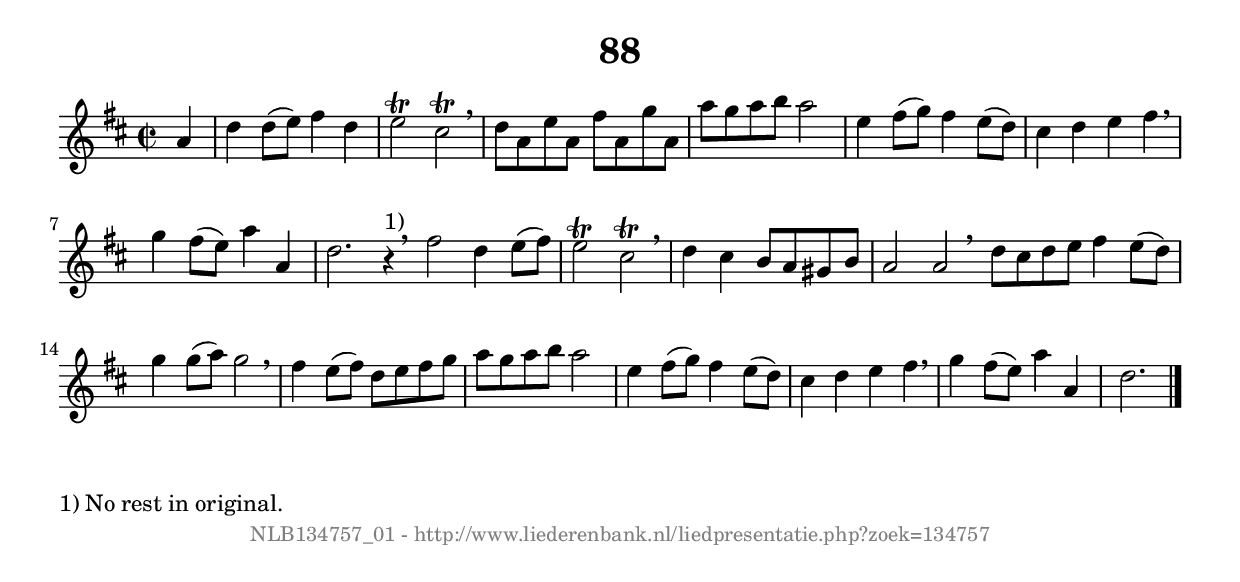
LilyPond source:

%
% produced by wce2krn 1.64 (7 June 2014)
%
\version"2.16"
#(append! paper-alist '(("long" . (cons (* 210 mm) (* 2000 mm)))))
#(set-default-paper-size "long")
sb = {\breathe}
mBreak = {\breathe }
bBreak = {\breathe }
x = {\once\override NoteHead #'style = #'cross }
gl=\glissando
itime={\override Staff.TimeSignature #'stencil = ##f }
ficta = {\once\set suggestAccidentals = ##t}
fine = {\once\override Score.RehearsalMark #'self-alignment-X = #1 \mark \markup {\italic{Fine}}}
dc = {\once\override Score.RehearsalMark #'self-alignment-X = #1 \mark \markup {\italic{D.C.}}}
dcf = {\once\override Score.RehearsalMark #'self-alignment-X = #1 \mark \markup {\italic{D.C. al Fine}}}
dcc = {\once\override Score.RehearsalMark #'self-alignment-X = #1 \mark \markup {\italic{D.C. al Coda}}}
ds = {\once\override Score.RehearsalMark #'self-alignment-X = #1 \mark \markup {\italic{D.S.}}}
dsf = {\once\override Score.RehearsalMark #'self-alignment-X = #1 \mark \markup {\italic{D.S. al Fine}}}
dsc = {\once\override Score.RehearsalMark #'self-alignment-X = #1 \mark \markup {\italic{D.S. al Coda}}}
pv = {\set Score.repeatCommands = #'((volta "1"))}
sv = {\set Score.repeatCommands = #'((volta "2"))}
tv = {\set Score.repeatCommands = #'((volta "3"))}
qv = {\set Score.repeatCommands = #'((volta "4"))}
xv = {\set Score.repeatCommands = #'((volta #f))}
\header{ tagline = ""
title = "88"
}
\score {{
\key d \major
\relative g'
{
\set melismaBusyProperties = #'()
\partial 32*8
\time 2/2
\tempo 4=120
\override Score.MetronomeMark #'transparent = ##t
\override Score.RehearsalMark #'break-visibility = #(vector #t #t #f)
a4 d d8( e) fis4 d e2^\trill cis^\trill \sb d8 a e' a, fis' a, g' a, a' g a b a2 e4 fis8( g) fis4 e8( d) cis4 d e fis \sb g fis8( e) a4 a, d2. r4 ^"1)" \bar ":|:" \bBreak
fis2 d4 e8( fis) e2^\trill cis2^\trill \sb d4 cis b8 a gis b a2 a \bar ":|:" \bBreak
d8 cis d e fis4 e8( d) g4 g8( a) g2 \sb fis4 e8( fis) d e fis g a g a b a2 e4 fis8( g) fis4 e8( d) cis4 d e fis \sb g fis8( e) a4 a, d2. \bar "|."
 }}
 \midi { }
 \layout {
            indent = 0.0\cm
}
}
\markup { \wordwrap-string #" 
1) No rest in original.
"}
\markup { \vspace #0 } \markup { \with-color #grey \fill-line { \center-column { \smaller "NLB134757_01 - http://www.liederenbank.nl/liedpresentatie.php?zoek=134757" } } }
